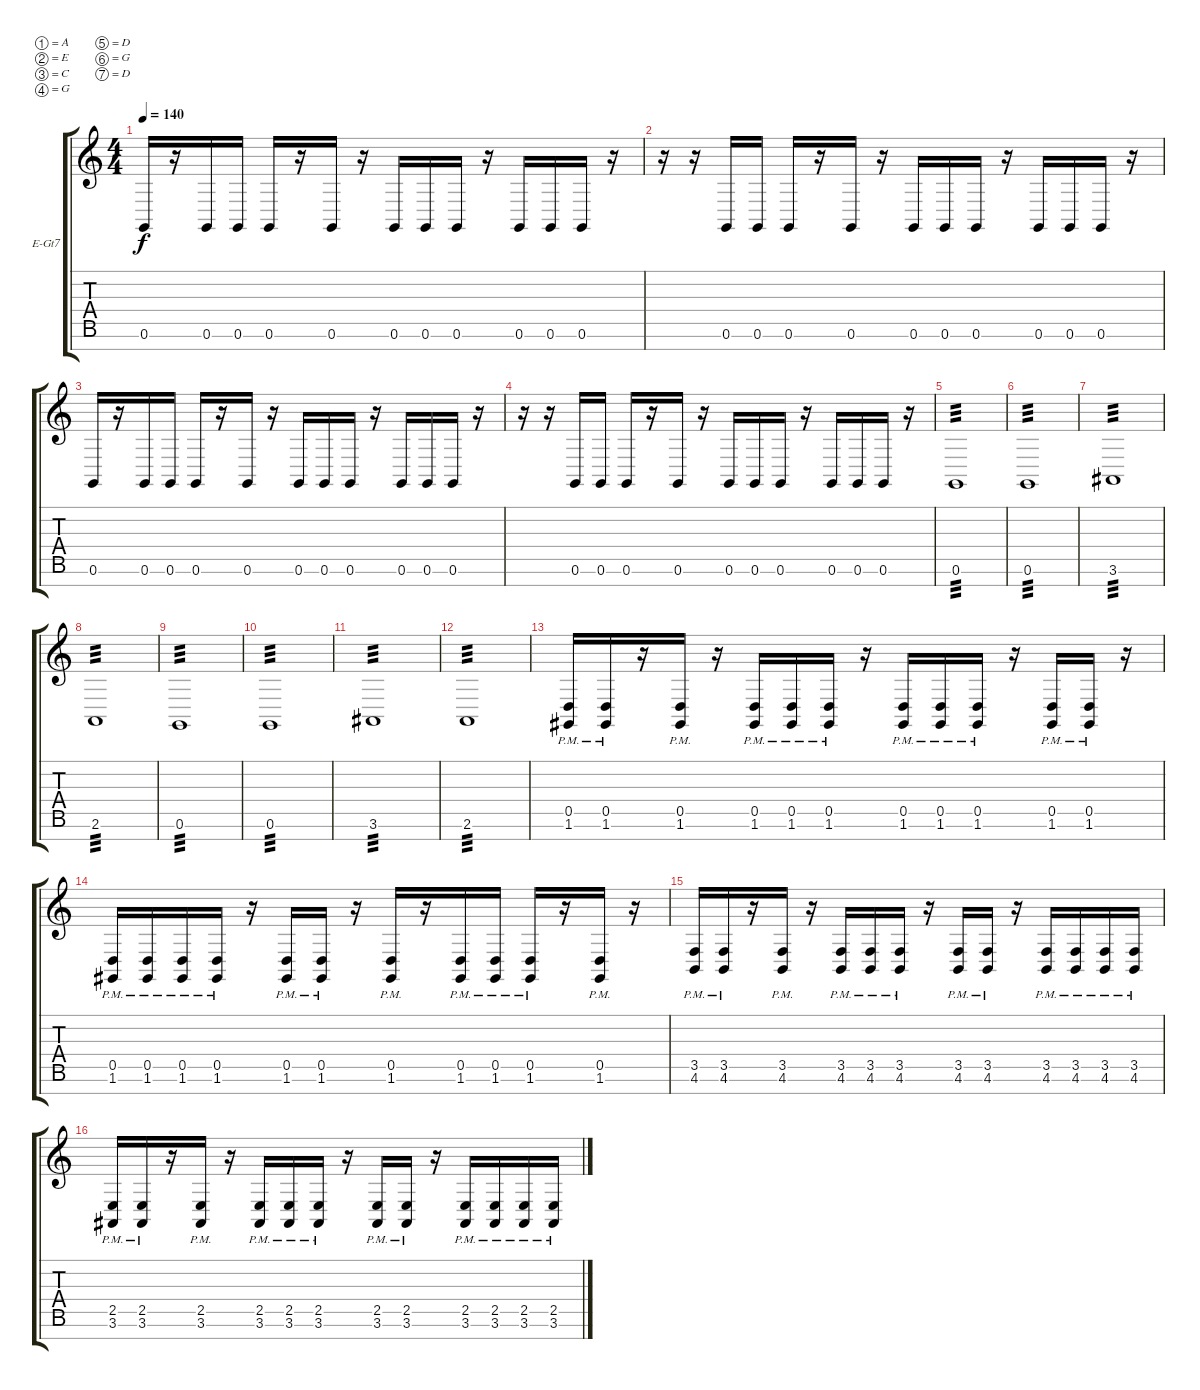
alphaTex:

\defaultSystemsLayout 4
\bracketExtendMode groupsimilarinstruments
\firstSystemTrackNameOrientation horizontal
\otherSystemsTrackNameOrientation horizontal
\track ("Electric Guitar" "E-Gt7") {instrument distortionguitar}
\staff {score tabs}
\tuning (A3 E3 C3 G2 D2 G1 D1)
\ts (4 4)
\tempo 140
\clef g2
\ks c
0.6.16{dy f} r.16 0.6.16 0.6.16 0.6.16 r.16 0.6.16 r.16 0.6.16 0.6.16 0.6.16 r.16 0.6.16 0.6.16 0.6.16 r.16 |
r.16 r.16 0.6.16 0.6.16 0.6.16 r.16 0.6.16 r.16 0.6.16 0.6.16 0.6.16 r.16 0.6.16 0.6.16 0.6.16 r.16 |
0.6.16 r.16 0.6.16 0.6.16 0.6.16 r.16 0.6.16 r.16 0.6.16 0.6.16 0.6.16 r.16 0.6.16 0.6.16 0.6.16 r.16 |
r.16 r.16 0.6.16 0.6.16 0.6.16 r.16 0.6.16 r.16 0.6.16 0.6.16 0.6.16 r.16 0.6.16 0.6.16 0.6.16 r.16 |
0.6.1{tp 3} |
0.6.1{tp 3} |
3.6.1{tp 3} |
2.6.1{tp 3} |
0.6.1{tp 3} |
0.6.1{tp 3} |
3.6.1{tp 3} |
2.6.1{tp 3} |
(1.6{pm} 0.5{pm}).16 (1.6{pm} 0.5{pm}).16 r.16 (1.6{pm} 0.5{pm}).16 r.16 (1.6{pm} 0.5{pm}).16 (1.6{pm} 0.5{pm}).16 (1.6{pm} 0.5{pm}).16 r.16 (1.6{pm} 0.5{pm}).16 (1.6{pm} 0.5{pm}).16 (1.6{pm} 0.5{pm}).16 r.16 (1.6{pm} 0.5{pm}).16 (1.6{pm} 0.5{pm}).16 r.16 |
(1.6{pm} 0.5{pm}).16 (1.6{pm} 0.5{pm}).16 (1.6{pm} 0.5{pm}).16 (1.6{pm} 0.5{pm}).16 r.16 (1.6{pm} 0.5{pm}).16 (1.6{pm} 0.5{pm}).16 r.16 (1.6{pm} 0.5{pm}).16 r.16 (1.6{pm} 0.5{pm}).16 (1.6{pm} 0.5{pm}).16 (1.6{pm} 0.5{pm}).16 r.16 (1.6{pm} 0.5{pm}).16 r.16 |
(4.6{pm} 3.5{pm}).16 (4.6{pm} 3.5{pm}).16 r.16 (4.6{pm} 3.5{pm}).16 r.16 (4.6{pm} 3.5{pm}).16 (4.6{pm} 3.5{pm}).16 (4.6{pm} 3.5{pm}).16 r.16 (4.6{pm} 3.5{pm}).16 (4.6{pm} 3.5{pm}).16 r.16 (4.6{pm} 3.5{pm}).16 (4.6{pm} 3.5{pm}).16 (4.6{pm} 3.5{pm}).16 (4.6{pm} 3.5{pm}).16 |
(3.6{pm} 2.5{pm}).16 (3.6{pm} 2.5{pm}).16 r.16 (3.6{pm} 2.5{pm}).16 r.16 (3.6{pm} 2.5{pm}).16 (3.6{pm} 2.5{pm}).16 (3.6{pm} 2.5{pm}).16 r.16 (3.6{pm} 2.5{pm}).16 (3.6{pm} 2.5{pm}).16 r.16 (3.6{pm} 2.5{pm}).16 (3.6{pm} 2.5{pm}).16 (3.6{pm} 2.5{pm}).16 (3.6{pm} 2.5{pm}).16
